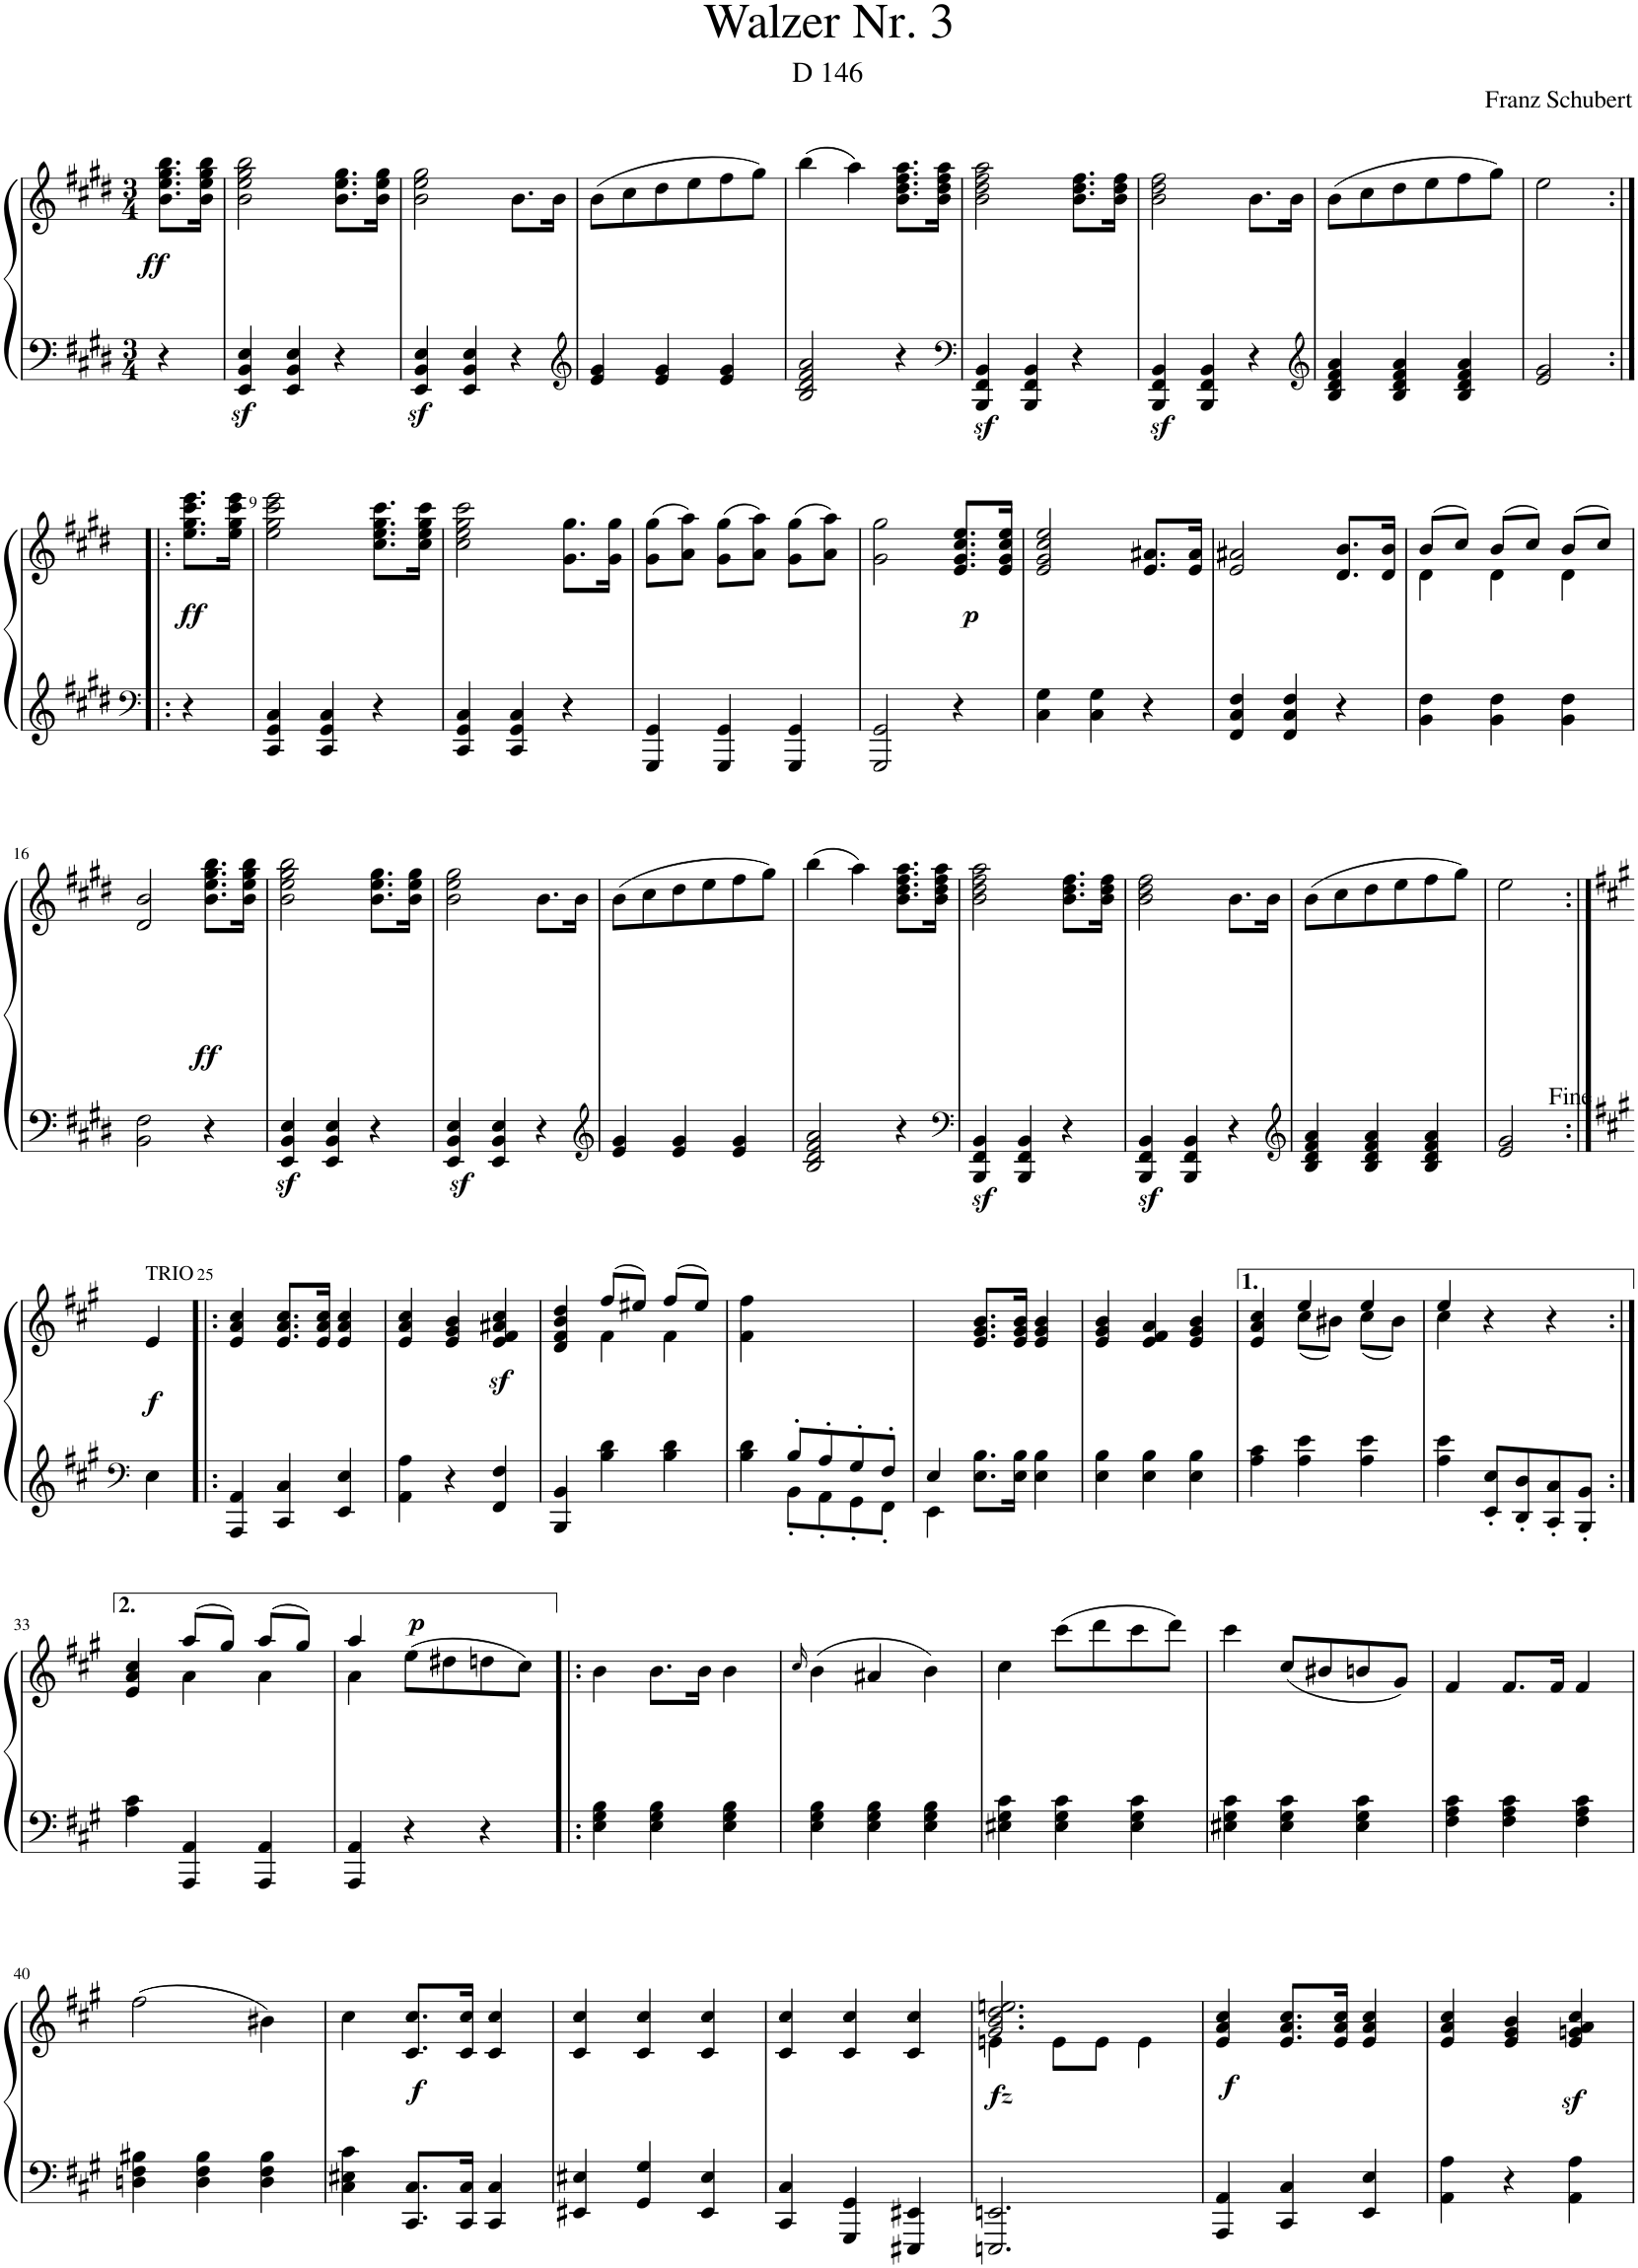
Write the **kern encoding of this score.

**kern	**kern	**dynam
*part1	*part1	*part1
*staff2	*staff1	*staff1/2
*I"Piano	*	*
*I'Pno.	*	*
*clefF4	*clefG2	*
*k[f#c#g#d#]	*k[f#c#g#d#]	*
*M3/4	*M3/4	*
=	=	=
!	!	!LO:DY:b
4r	8.b\ 8.ee\ 8.gg#\ 8.bb\L	ff
.	16b\ 16ee\ 16gg#\ 16bb\Jk	.
=1	=1	=1
4EE/z< 4BB/z< 4E/z<	2b\ 2ee\ 2gg#\ 2bb\	.
4EE/ 4BB/ 4E/	.	.
4r	8.b\ 8.ee\ 8.gg#\L	.
.	16b\ 16ee\ 16gg#\Jk	.
=2	=2	=2
4EE/z< 4BB/z< 4E/z<	2b\ 2ee\ 2gg#\	.
4EE/ 4BB/ 4E/	.	.
4r	8.b\L	.
.	16b\Jk	.
=3	=3	=3
*clefG2	*	*
4e/ 4g#/	(8b\L	.
.	8cc#\	.
4e/ 4g#/	8dd#\	.
.	8ee\	.
4e/ 4g#/	8ff#\	.
.	8gg#\J)	.
=4	=4	=4
2B/ 2d#/ 2f#/ 2a/	(4bb\	.
.	4aa\)	.
4r	8.b\ 8.dd#\ 8.ff#\ 8.aa\L	.
.	16b\ 16dd#\ 16ff#\ 16aa\Jk	.
=5	=5	=5
*clefF4	*	*
4BBB/z< 4FF#/z< 4BB/z<	2b\ 2dd#\ 2ff#\ 2aa\	.
4BBB/ 4FF#/ 4BB/	.	.
4r	8.b\ 8.dd#\ 8.ff#\L	.
.	16b\ 16dd#\ 16ff#\Jk	.
=6	=6	=6
4BBB/z< 4FF#/z< 4BB/z<	2b\ 2dd#\ 2ff#\	.
4BBB/ 4FF#/ 4BB/	.	.
4r	8.b\L	.
.	16b\Jk	.
=7	=7	=7
*clefG2	*	*
4B/ 4d#/ 4f#/ 4a/	(8b\L	.
.	8cc#\	.
4B/ 4d#/ 4f#/ 4a/	8dd#\	.
.	8ee\	.
4B/ 4d#/ 4f#/ 4a/	8ff#\	.
.	8gg#\J)	.
=8	=8	=8
2e/ 2g#/	2ee\	.
!!LO:LB:g=z
=8X1:|!|:	=8X1:|!|:	=8X1:|!|:
*clefF4	*	*
!	!	!LO:DY:b
4r	8.ee\ 8.gg#\ 8.ccc#\ 8.eee\L	ff
.	16ee\ 16gg#\ 16ccc#\ 16eee\Jk	.
=9	=9	=9
4CC#/ 4GG#/ 4C#/	2ee\ 2gg#\ 2ccc#\ 2eee\	.
4CC#/ 4GG#/ 4C#/	.	.
4r	8.cc#\ 8.ee\ 8.gg#\ 8.ccc#\L	.
.	16cc#\ 16ee\ 16gg#\ 16ccc#\Jk	.
=10	=10	=10
4CC#/ 4GG#/ 4C#/	2cc#\ 2ee\ 2gg#\ 2ccc#\	.
4CC#/ 4GG#/ 4C#/	.	.
4r	8.g#\ 8.gg#\L	.
.	16g#\ 16gg#\Jk	.
=11	=11	=11
4GGG#/ 4GG#/	(8g#\ 8gg#\L	.
.	8a\ 8aa\J)	.
4GGG#/ 4GG#/	(8g#\ 8gg#\L	.
.	8a\ 8aa\J)	.
4GGG#/ 4GG#/	(8g#\ 8gg#\L	.
.	8a\ 8aa\J)	.
=12	=12	=12
2GGG#/ 2GG#/	2g#\ 2gg#\	.
!	!	!LO:DY:b
4r	8.e/ 8.g#/ 8.cc#/ 8.ee/L	p
.	16e/ 16g#/ 16cc#/ 16ee/Jk	.
=13	=13	=13
4C#\ 4G#\	2e/ 2g#/ 2cc#/ 2ee/	.
4C#\ 4G#\	.	.
4r	8.e/ 8.a#X/L	.
.	16e/ 16a#/Jk	.
=14	=14	=14
4FF#/ 4C#/ 4F#/	2e/ 2a#X/	.
4FF#/ 4C#/ 4F#/	.	.
4r	8.d#/ 8.b/L	.
.	16d#/ 16b/Jk	.
=15	=15	=15
*	*^	*
4BB\ 4F#\	(8b/L	4d#\	.
.	8cc#/J)	.	.
4BB\ 4F#\	(8b/L	4d#\	.
.	8cc#/J)	.	.
4BB\ 4F#\	(8b/L	4d#\	.
.	8cc#/J)	.	.
*	*v	*v	*
!!LO:LB:g=z
=16	=16	=16
2BB\ 2F#\	2d#/ 2b/	.
!	!	!LO:DY:a=2
4r	8.b\ 8.ee\ 8.gg#\ 8.bb\L	ff
.	16b\ 16ee\ 16gg#\ 16bb\Jk	.
=17	=17	=17
4EE/z< 4BB/z< 4E/z<	2b\ 2ee\ 2gg#\ 2bb\	.
4EE/ 4BB/ 4E/	.	.
4r	8.b\ 8.ee\ 8.gg#\L	.
.	16b\ 16ee\ 16gg#\Jk	.
=18	=18	=18
4EE/z< 4BB/z< 4E/z<	2b\ 2ee\ 2gg#\	.
4EE/ 4BB/ 4E/	.	.
4r	8.b\L	.
.	16b\Jk	.
=19	=19	=19
*clefG2	*	*
4e/ 4g#/	(8b\L	.
.	8cc#\	.
4e/ 4g#/	8dd#\	.
.	8ee\	.
4e/ 4g#/	8ff#\	.
.	8gg#\J)	.
=20	=20	=20
2B/ 2d#/ 2f#/ 2a/	(4bb\	.
.	4aa\)	.
4r	8.b\ 8.dd#\ 8.ff#\ 8.aa\L	.
.	16b\ 16dd#\ 16ff#\ 16aa\Jk	.
=21	=21	=21
*clefF4	*	*
4BBB/z< 4FF#/z< 4BB/z<	2b\ 2dd#\ 2ff#\ 2aa\	.
4BBB/ 4FF#/ 4BB/	.	.
4r	8.b\ 8.dd#\ 8.ff#\L	.
.	16b\ 16dd#\ 16ff#\Jk	.
=22	=22	=22
4BBB/z< 4FF#/z< 4BB/z<	2b\ 2dd#\ 2ff#\	.
4BBB/ 4FF#/ 4BB/	.	.
4r	8.b\L	.
.	16b\Jk	.
=23	=23	=23
*clefG2	*	*
4B/ 4d#/ 4f#/ 4a/	(8b\L	.
.	8cc#\	.
4B/ 4d#/ 4f#/ 4a/	8dd#\	.
.	8ee\	.
4B/ 4d#/ 4f#/ 4a/	8ff#\	.
.	8gg#\J)	.
=24	=24	=24
2e/ 2g#/	2ee\	.
!!LO:LB:g=z
=24X2:|!	=24X2:|!	=24X2:|!
*clefF4	*	*
*k[f#c#g#]	*k[f#c#g#]	*
!	!LO:TX:a:t=TRIO	!
!	!	!LO:DY:b
4E\	4e/	f
=25!|:	=25!|:	=25!|:
4AAA/ 4AA/	4e/ 4a/ 4cc#/	.
4CC#/ 4C#/	8.e/ 8.a/ 8.cc#/L	.
.	16e/ 16a/ 16cc#/Jk	.
4EE/ 4E/	4e/ 4a/ 4cc#/	.
=26	=26	=26
4AA\ 4A\	4e/ 4a/ 4cc#/	.
4r	4e/ 4g#/ 4b/	.
4FF#/ 4F#/	4e/z< 4f#/z< 4a#X/z< 4cc#/z<	.
=27	=27	=27
*	*^	*
4BBB/ 4BB/	4d/ 4f#/ 4b/ 4dd/	4ryy	.
4B\ 4d\	(8ff#/L	4f#\	.
.	8ee#X/J)	.	.
4B\ 4d\	(8ff#/L	4f#\	.
.	8ee#/J)	.	.
*	*v	*v	*
=28	=28	=28
*^	*	*
4ryy	4B\ 4d\	4f#\ 4ff#\	.
8B'>/L	8BB'<\L	2ryy	.
8A'>/	8AA'<\	.	.
8G#'>/	8GG#'<\	.	.
8F#'>/J	8FF#'<\J	.	.
=29	=29	=29	=29
4E/	4EE\	4ryy	.
2ryy	8.E\ 8.B\L	8.e/ 8.g#/ 8.b/L	.
.	16E\ 16B\Jk	16e/ 16g#/ 16b/Jk	.
.	4E\ 4B\	4e/ 4g#/ 4b/	.
*v	*v	*	*
=30	=30	=30
4E\ 4B\	4e/ 4g#/ 4b/	.
4E\ 4B\	4e/ 4f#/ 4a/	.
4E\ 4B\	4e/ 4g#/ 4b/	.
=31	=31	=31
*	*^	*
4A\ 4c#\	4e/ 4a/ 4cc#/	4ryy	.
4A\ 4e\	4ee/	(8cc#\L	.
.	.	8b#X\J)	.
4A\ 4e\	4ee/	(8cc#\L	.
.	.	8b#\J)	.
=32	=32	=32	=32
4A\ 4e\	4ee/	4cc#\	.
8EE/' 8E/'L	4r	2ryy	.
8DD/' 8D/'	.	.	.
8CC#/' 8C#/'	4r	.	.
8BBB/' 8BB/'J	.	.	.
!!LO:LB:g=z	!!
=33:|!	=33:|!	=33:|!	=33:|!
4A\ 4c#\	4e/ 4a/ 4cc#/	4ryy	.
4AAA/ 4AA/	(8aa/L	4a\	.
.	8gg#/J)	.	.
4AAA/ 4AA/	(8aa/L	4a\	.
.	8gg#/J)	.	.
=34	=34	=34	=34
4AAA/ 4AA/	4aa/	4a\	.
!	!	!	!LO:DY:a
4r	(>8ee\L	2ryy	p
.	8dd#X\	.	.
4r	8ddn\	.	.
.	8cc#\J)	.	.
*	*v	*v	*
=35!|:	=35!|:	=35!|:
4E\ 4G#\ 4B\	4b\	.
4E\ 4G#\ 4B\	8.b\L	.
.	16b\Jk	.
4E\ 4G#\ 4B\	4b\	.
=36	=36	=36
.	16qcc#/	.
4E\ 4G#\ 4B\	(4b\	.
4E\ 4G#\ 4B\	4a#X/	.
4E\ 4G#\ 4B\	4b\)	.
=37	=37	=37
4E#X\ 4G#\ 4c#\	4cc#\	.
4E#\ 4G#\ 4c#\	(8ccc#\L	.
.	8ddd\	.
4E#\ 4G#\ 4c#\	8ccc#\	.
.	8ddd\J)	.
=38	=38	=38
4E#X\ 4G#\ 4c#\	4ccc#\	.
4E#\ 4G#\ 4c#\	(8cc#/L	.
.	8b#X/	.
4E#\ 4G#\ 4c#\	8bn/	.
.	8g#/J)	.
=39	=39	=39
4F#\ 4A\ 4c#\	4f#/	.
4F#\ 4A\ 4c#\	8.f#/L	.
.	16f#/Jk	.
4F#\ 4A\ 4c#\	4f#/	.
!!LO:LB:g=z
=40	=40	=40
4Dn\ 4F#\ 4B#X\	(2ff#\	.
4D\ 4F#\ 4B#\	.	.
4D\ 4F#\ 4B#\	4b#X\)	.
=41	=41	=41
4C#\ 4E#X\ 4c#\	4cc#\	.
!	!	!LO:DY:b
8.CC#/ 8.C#/L	8.c#/ 8.cc#/L	f
16CC#/ 16C#/Jk	16c#/ 16cc#/Jk	.
4CC#/ 4C#/	4c#/ 4cc#/	.
=42	=42	=42
4EE#X/ 4E#X/	4c#/ 4cc#/	.
4GG#/ 4G#/	4c#/ 4cc#/	.
4EE#/ 4E#/	4c#/ 4cc#/	.
=43	=43	=43
4CC#/ 4C#/	4c#/ 4cc#/	.
4GGG#/ 4GG#/	4c#/ 4cc#/	.
4EEE#X/ 4EE#X/	4c#/ 4cc#/	.
=44	=44	=44
*	*^	*
!	!	!	!LO:DY:b
2.EEEn/ 2.EEn/	2.g#/ 2.b/ 2.dd/ 2.een/	4en\	fz
.	.	8e\L	.
.	.	8e\J	.
.	.	4e\	.
=45	=45	=45	=45
!	!	!	!LO:DY:b
*	*v	*v	*
4AAA/ 4AA/	4e/ 4a/ 4cc#/	f
4CC#/ 4C#/	8.e/ 8.a/ 8.cc#/L	.
.	16e/ 16a/ 16cc#/Jk	.
4EE/ 4E/	4e/ 4a/ 4cc#/	.
=46	=46	=46
4AA\ 4A\	4e/ 4a/ 4cc#/	.
4r	4e/ 4g#/ 4b/	.
4AA\ 4A\	4e/z< 4gn/z< 4a/z< 4cc#/z<	.
=	=	=
*-	*-	*-
